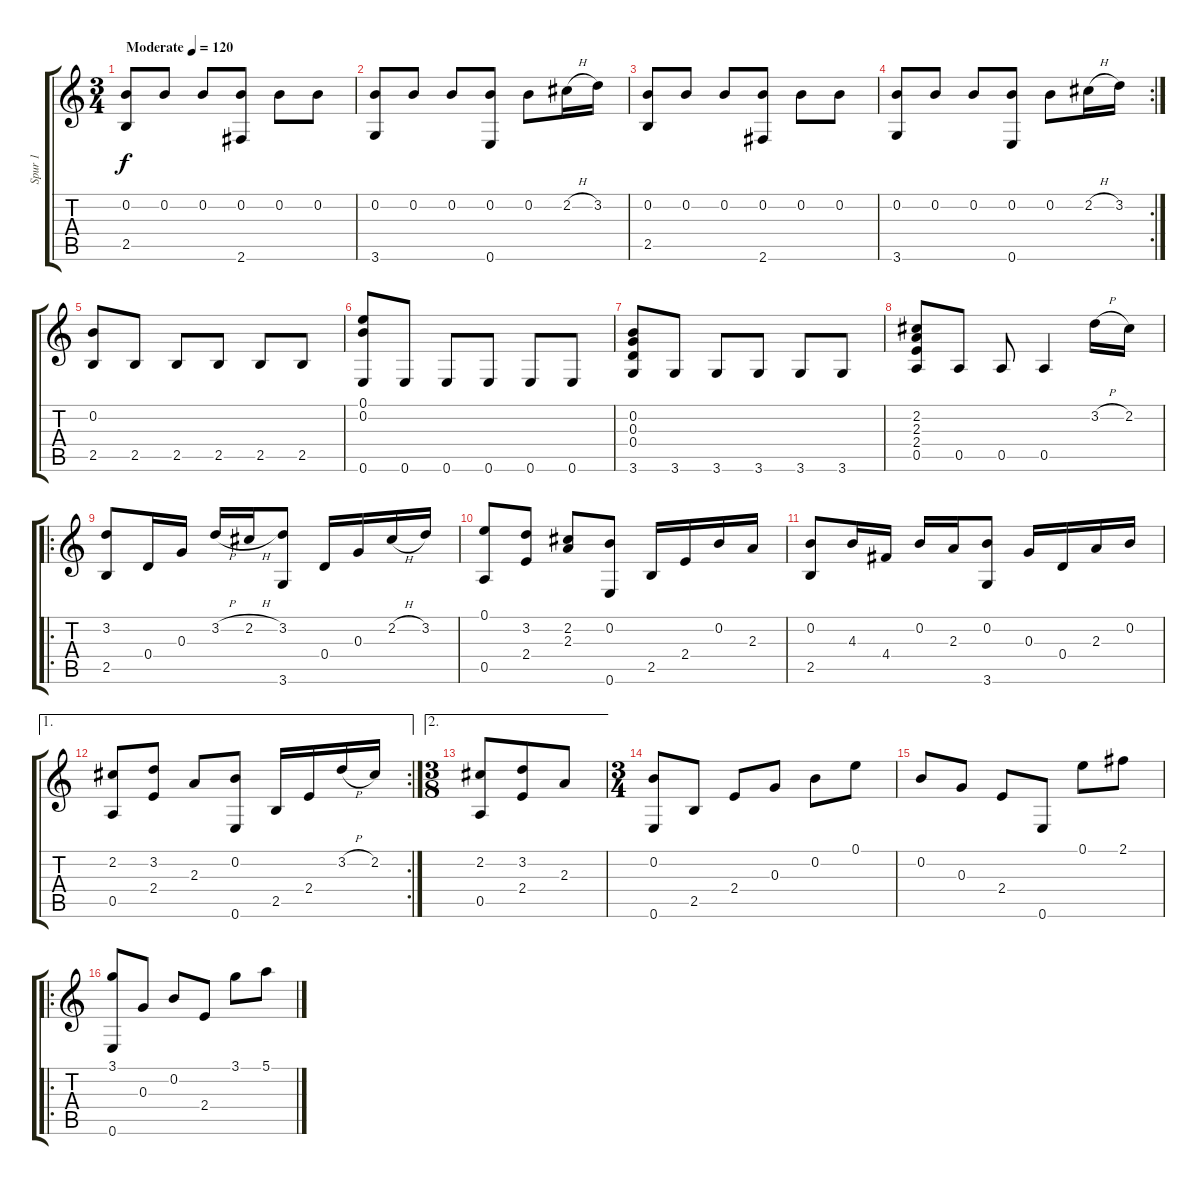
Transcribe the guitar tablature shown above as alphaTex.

\track ("Spur 1" "Spur 1") {instrument acousticguitarnylon}
\staff {score tabs}
\tuning (E4 B3 G3 D3 A2 E2) {hide}
\ts (3 4)
\tempo (120 "Moderate")
\clef g2
\ks c
(0.2 2.5).8{dy f instrument acousticguitarnylon} 0.2.8 0.2.8 (0.2 2.6).8 0.2.8 0.2.8 |
(0.2 3.6).8 0.2.8 0.2.8 (0.2 0.6).8 0.2.8 2.2{h}.16 3.2.16 |
(0.2 2.5).8 0.2.8 0.2.8 (0.2 2.6).8 0.2.8 0.2.8 |
\rc 2
(0.2 3.6).8 0.2.8 0.2.8 (0.2 0.6).8 0.2.8 2.2{h}.16 3.2.16 |
(0.2 2.5).8 2.5.8 2.5.8 2.5.8 2.5.8 2.5.8 |
(0.1 0.2 0.6).8 0.6.8 0.6.8 0.6.8 0.6.8 0.6.8 |
(0.2 0.3 0.4 3.6).8 3.6.8 3.6.8 3.6.8 3.6.8 3.6.8 |
(2.2 2.3 2.4 0.5).8 0.5.8 0.5.8 0.5.4 3.2{h}.16 2.2.16 |
\ro
(3.2 2.5).8 0.4.16 0.3.16 3.2{h}.16 2.2{h}.16 (3.2 3.6).8 0.4.16 0.3.16 2.2{h}.16 3.2.16 |
(0.1 0.5).8 (3.2 2.4).8 (2.2 2.3).8 (0.2 0.6).8 2.5.16 2.4.16 0.2.16 2.3.16 |
(0.2 2.5).8 4.3.16 4.4.16 0.2.16 2.3.16 (0.2 3.6).8 0.3.16 0.4.16 2.3.16 0.2.16 |
\ae 1
\rc 2
(2.2 0.5).8 (3.2 2.4).8 2.3.8 (0.2 0.6).8 2.5.16 2.4.16 3.2{h}.16 2.2.16 |
\ae 2
\ts (3 8)
(2.2 0.5).8 (3.2 2.4).8 2.3.8 |
\ts (3 4)
(0.2 0.6).8 2.5.8 2.4.8 0.3.8 0.2.8 0.1.8 |
0.2.8 0.3.8 2.4.8 0.6.8 0.1.8 2.1.8 |
\ro
(3.1 0.6).8 0.3.8 0.2.8 2.4.8 3.1.8 5.1.8
